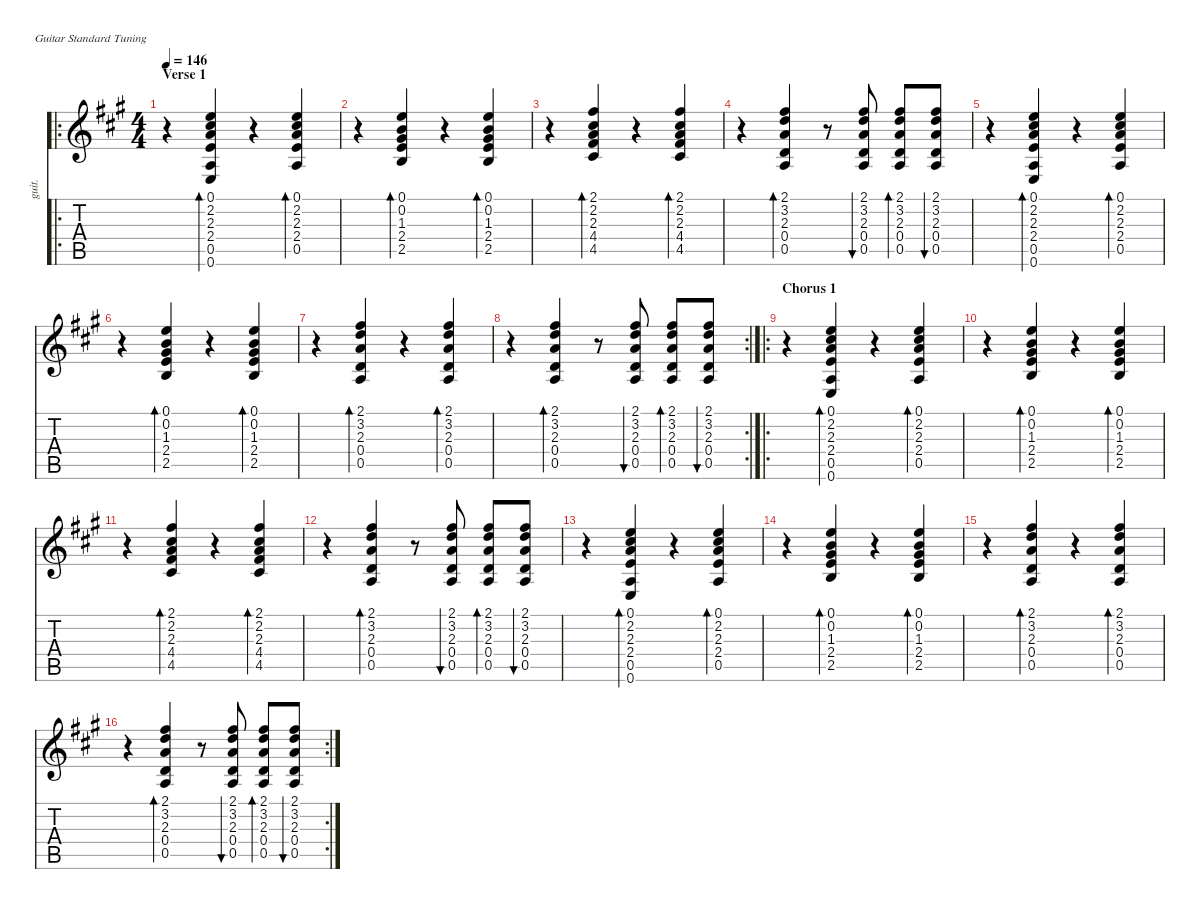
\defaultSystemsLayout 4
\hideDynamics
\bracketExtendMode nobrackets
\otherSystemsTrackNameOrientation horizontal
\track ("Guitar-hid" "guit.") {defaultSystemsLayout 4 instrument acousticguitarsteel}
\staff {score tabs}
\tuning (E4 B3 G3 D3 A2 E2)
\ro
\ts (4 4)
\section ("" "Verse 1")
\tempo 146
\clef g2
\ks a
r.4{dy f beam Down} (0.1{acc forcenatural} 2.2{acc #} 2.3{acc forcenatural} 2.4{acc forcenatural} 0.5{acc forcenatural} 0.6{acc forcenatural}).4{bd 30 beam Up} r.4{beam Up} (0.1{acc forcenatural} 2.2{acc #} 2.3{acc forcenatural} 2.4{acc forcenatural} 0.5{acc forcenatural}).4{bd 30 beam Up} |
r.4{beam Down} (0.1{acc forcenatural} 0.2{acc forcenatural} 1.3{acc #} 2.4{acc forcenatural} 2.5{acc forcenatural}).4{bd 30 beam Up} r.4{beam Up} (0.1{acc forcenatural} 0.2{acc forcenatural} 1.3{acc #} 2.4{acc forcenatural} 2.5{acc forcenatural}).4{bd 30 beam Up} |
r.4{beam Down} (2.1{acc #} 2.2{acc #} 2.3{acc forcenatural} 4.4{acc #} 4.5{acc #}).4{bd 30 beam Up} r.4{beam Up} (2.1{acc #} 2.2{acc #} 2.3{acc forcenatural} 4.4{acc #} 4.5{acc #}).4{bd 30 beam Up} |
r.4{beam Down} (2.1{acc #} 3.2{acc forcenatural} 2.3{acc forcenatural} 0.4{acc forcenatural} 0.5{acc forcenatural}).4{bd 30 beam Up} r.8{beam Up} (2.1{acc #} 3.2{acc forcenatural} 2.3{acc forcenatural} 0.4{acc forcenatural} 0.5{acc forcenatural}).8{bu 30 beam Up} (2.1{acc #} 3.2{acc forcenatural} 2.3{acc forcenatural} 0.4{acc forcenatural} 0.5{acc forcenatural}).8{bd 30 beam Up} (2.1{acc #} 3.2{acc forcenatural} 2.3{acc forcenatural} 0.4{acc forcenatural} 0.5{acc forcenatural}).8{bu 30 beam Up} |
r.4{beam Down} (0.1{acc forcenatural} 2.2{acc #} 2.3{acc forcenatural} 2.4{acc forcenatural} 0.5{acc forcenatural} 0.6{acc forcenatural}).4{bd 30 beam Up} r.4{beam Up} (0.1{acc forcenatural} 2.2{acc #} 2.3{acc forcenatural} 2.4{acc forcenatural} 0.5{acc forcenatural}).4{bd 30 beam Up} |
r.4{beam Down} (0.1{acc forcenatural} 0.2{acc forcenatural} 1.3{acc #} 2.4{acc forcenatural} 2.5{acc forcenatural}).4{bd 30 beam Up} r.4{beam Up} (0.1{acc forcenatural} 0.2{acc forcenatural} 1.3{acc #} 2.4{acc forcenatural} 2.5{acc forcenatural}).4{bd 30 beam Up} |
r.4{beam Down} (2.1{acc #} 3.2{acc forcenatural} 2.3{acc forcenatural} 0.4{acc forcenatural} 0.5{acc forcenatural}).4{bd 30 beam Up} r.4{beam Up} (2.1{acc #} 3.2{acc forcenatural} 2.3{acc forcenatural} 0.4{acc forcenatural} 0.5{acc forcenatural}).4{bd 30 beam Up} |
\rc 2
r.4{beam Down} (2.1{acc #} 3.2{acc forcenatural} 2.3{acc forcenatural} 0.4{acc forcenatural} 0.5{acc forcenatural}).4{bd 30 beam Up} r.8{beam Up} (2.1{acc #} 3.2{acc forcenatural} 2.3{acc forcenatural} 0.4{acc forcenatural} 0.5{acc forcenatural}).8{bu 30 beam Up} (2.1{acc #} 3.2{acc forcenatural} 2.3{acc forcenatural} 0.4{acc forcenatural} 0.5{acc forcenatural}).8{bd 30 beam Up} (2.1{acc #} 3.2{acc forcenatural} 2.3{acc forcenatural} 0.4{acc forcenatural} 0.5{acc forcenatural}).8{bu 30 beam Up} |
\ro
\section ("" "Chorus 1")
r.4{beam Down} (0.1{acc forcenatural} 2.2{acc #} 2.3{acc forcenatural} 2.4{acc forcenatural} 0.5{acc forcenatural} 0.6{acc forcenatural}).4{bd 30 beam Up} r.4{beam Up} (0.1{acc forcenatural} 2.2{acc #} 2.3{acc forcenatural} 2.4{acc forcenatural} 0.5{acc forcenatural}).4{bd 30 beam Up} |
r.4{beam Down} (0.1{acc forcenatural} 0.2{acc forcenatural} 1.3{acc #} 2.4{acc forcenatural} 2.5{acc forcenatural}).4{bd 30 beam Up} r.4{beam Up} (0.1{acc forcenatural} 0.2{acc forcenatural} 1.3{acc #} 2.4{acc forcenatural} 2.5{acc forcenatural}).4{bd 30 beam Up} |
r.4{beam Down} (2.1{acc #} 2.2{acc #} 2.3{acc forcenatural} 4.4{acc #} 4.5{acc #}).4{bd 30 beam Up} r.4{beam Up} (2.1{acc #} 2.2{acc #} 2.3{acc forcenatural} 4.4{acc #} 4.5{acc #}).4{bd 30 beam Up} |
r.4{beam Down} (2.1{acc #} 3.2{acc forcenatural} 2.3{acc forcenatural} 0.4{acc forcenatural} 0.5{acc forcenatural}).4{bd 30 beam Up} r.8{beam Up} (2.1{acc #} 3.2{acc forcenatural} 2.3{acc forcenatural} 0.4{acc forcenatural} 0.5{acc forcenatural}).8{bu 30 beam Up} (2.1{acc #} 3.2{acc forcenatural} 2.3{acc forcenatural} 0.4{acc forcenatural} 0.5{acc forcenatural}).8{bd 30 beam Up} (2.1{acc #} 3.2{acc forcenatural} 2.3{acc forcenatural} 0.4{acc forcenatural} 0.5{acc forcenatural}).8{bu 30 beam Up} |
r.4{beam Down} (0.1{acc forcenatural} 2.2{acc #} 2.3{acc forcenatural} 2.4{acc forcenatural} 0.5{acc forcenatural} 0.6{acc forcenatural}).4{bd 30 beam Up} r.4{beam Up} (0.1{acc forcenatural} 2.2{acc #} 2.3{acc forcenatural} 2.4{acc forcenatural} 0.5{acc forcenatural}).4{bd 30 beam Up} |
r.4{beam Down} (0.1{acc forcenatural} 0.2{acc forcenatural} 1.3{acc #} 2.4{acc forcenatural} 2.5{acc forcenatural}).4{bd 30 beam Up} r.4{beam Up} (0.1{acc forcenatural} 0.2{acc forcenatural} 1.3{acc #} 2.4{acc forcenatural} 2.5{acc forcenatural}).4{bd 30 beam Up} |
r.4{beam Down} (2.1{acc #} 3.2{acc forcenatural} 2.3{acc forcenatural} 0.4{acc forcenatural} 0.5{acc forcenatural}).4{bd 30 beam Up} r.4{beam Up} (2.1{acc #} 3.2{acc forcenatural} 2.3{acc forcenatural} 0.4{acc forcenatural} 0.5{acc forcenatural}).4{bd 30 beam Up} |
\rc 2
r.4{beam Down} (2.1{acc #} 3.2{acc forcenatural} 2.3{acc forcenatural} 0.4{acc forcenatural} 0.5{acc forcenatural}).4{bd 30 beam Up} r.8{beam Up} (2.1{acc #} 3.2{acc forcenatural} 2.3{acc forcenatural} 0.4{acc forcenatural} 0.5{acc forcenatural}).8{bu 30 beam Up} (2.1{acc #} 3.2{acc forcenatural} 2.3{acc forcenatural} 0.4{acc forcenatural} 0.5{acc forcenatural}).8{bd 30 beam Up} (2.1{acc #} 3.2{acc forcenatural} 2.3{acc forcenatural} 0.4{acc forcenatural} 0.5{acc forcenatural}).8{bu 30 beam Up}
